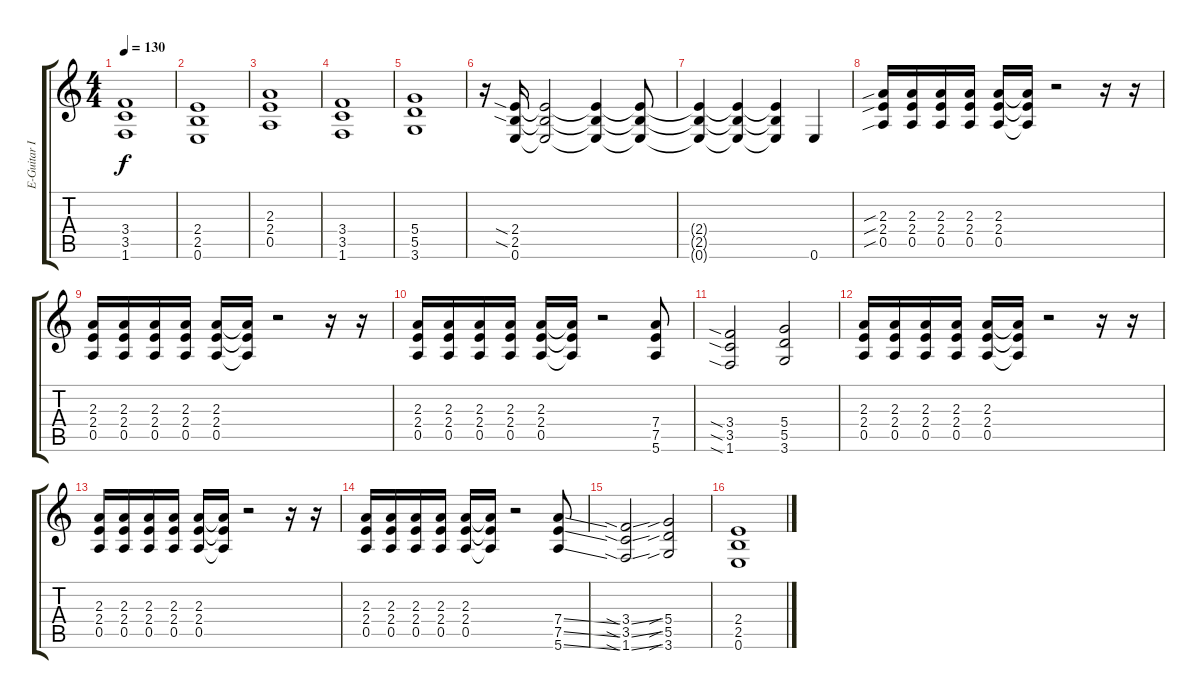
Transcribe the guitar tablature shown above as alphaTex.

\track ("E-Guitar II" "E-Guitar I") {instrument overdrivenguitar}
\staff {score tabs}
\tuning (E4 B3 G3 D3 A2 E2) {hide}
\ts (4 4)
\tempo 130
\clef g2
\ks c
(3.4 3.5 1.6).1{dy f} |
(2.4 2.5 0.6).1 |
(2.3 2.4 0.5).1 |
(3.4 3.5 1.6).1 |
(5.4 5.5 3.6).1 |
r.16 (2.4{sia} 2.5{sia} 0.6).16 (2.4{t} 2.5{t} 0.6{t}).2 (2.4{t} 2.5{t} 0.6{t}).4 (2.4{t} 2.5{t} 0.6{t}).8 |
(2.4{t} 2.5{t} 0.6{t}).4 (2.4{t} 2.5{t} 0.6{t}).4 (2.4{t} 2.5{t} 0.6{t}).4 0.6.4 |
(2.3{sib} 2.4{sib} 0.5{sib}).16{volume 13} (2.3 2.4 0.5).16 (2.3 2.4 0.5).16 (2.3 2.4 0.5).16 (2.3 2.4 0.5).16 (2.3{t} 2.4{t} 0.5{t}).16 r.2 r.16 r.16 |
(2.3 2.4 0.5).16 (2.3 2.4 0.5).16 (2.3 2.4 0.5).16 (2.3 2.4 0.5).16 (2.3 2.4 0.5).16 (2.3{t} 2.4{t} 0.5{t}).16 r.2 r.16 r.16 |
(2.3 2.4 0.5).16 (2.3 2.4 0.5).16 (2.3 2.4 0.5).16 (2.3 2.4 0.5).16 (2.3 2.4 0.5).16 (2.3{t} 2.4{t} 0.5{t}).16 r.2 (7.4 7.5 5.6).8 |
(3.4{sia} 3.5{sia} 1.6{sia}).2 (5.4 5.5 3.6).2 |
(2.3 2.4 0.5).16 (2.3 2.4 0.5).16 (2.3 2.4 0.5).16 (2.3 2.4 0.5).16 (2.3 2.4 0.5).16 (2.3{t} 2.4{t} 0.5{t}).16 r.2 r.16 r.16 |
(2.3 2.4 0.5).16 (2.3 2.4 0.5).16 (2.3 2.4 0.5).16 (2.3 2.4 0.5).16 (2.3 2.4 0.5).16 (2.3{t} 2.4{t} 0.5{t}).16 r.2 r.16 r.16 |
(2.3 2.4 0.5).16 (2.3 2.4 0.5).16 (2.3 2.4 0.5).16 (2.3 2.4 0.5).16 (2.3 2.4 0.5).16 (2.3{t} 2.4{t} 0.5{t}).16 r.2 (7.4{ss} 7.5{ss} 5.6{ss}).8 |
(3.4{sia ss} 3.5{sia ss} 1.6{sia ss}).2 (5.4{sib} 5.5{sib} 3.6{sib}).2 |
(2.4 2.5 0.6).1
